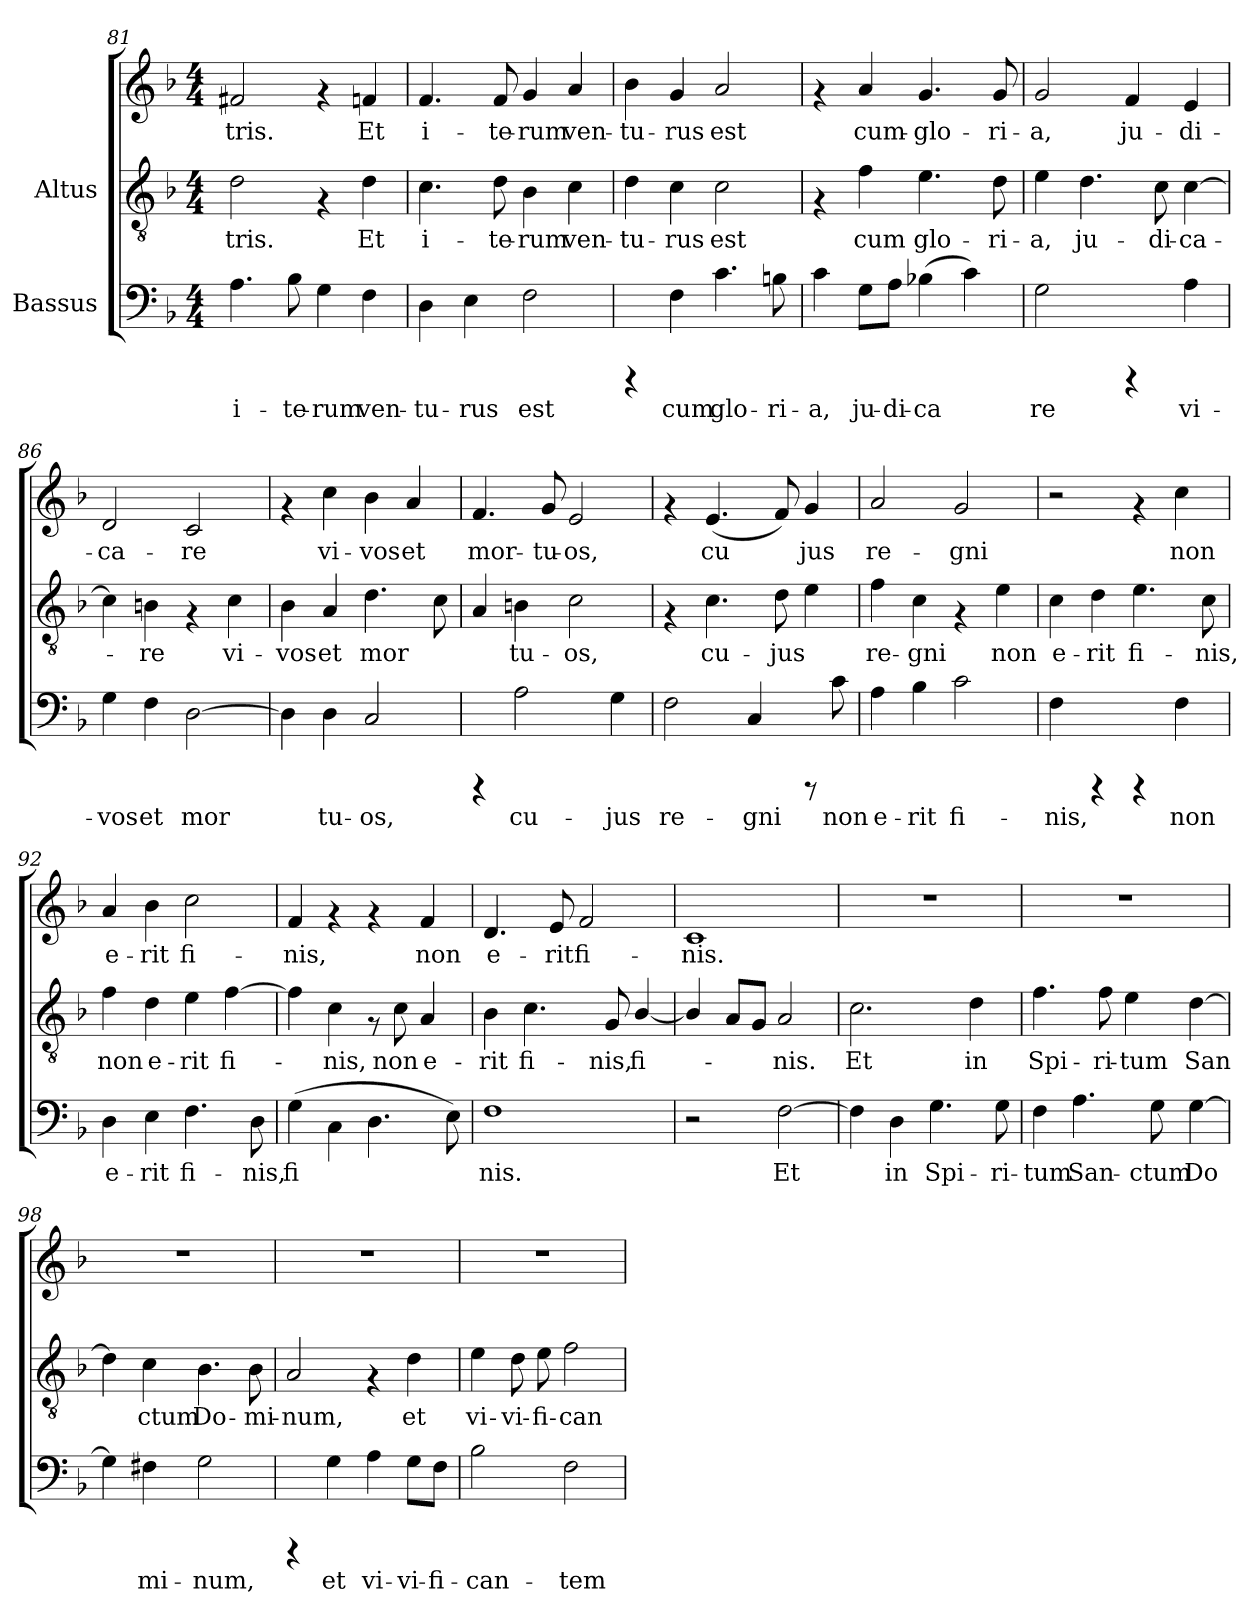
**kern	**text	**kern	**text	**kern	**text
*part2	*part2	*part1	*part1	*part1	*part1
*staff3	*staff3	*staff2	*staff2	*staff1	*staff1
*I"Bassus	*	*I"Altus	*	*	*
*clefF4	*	*clefGv2	*	*clefG2	*
*k[b-]	*	*k[b-]	*	*k[b-]	*
*F:	*	*F:	*	*F:	*
*M4/4	*	*M4/4	*	*M4/4	*
=81	=81	=81	=81	=81	=81
!	!LO:LY:b:cj	!	!LO:LY:b:cj	!	!LO:LY:b:cj
4.A\	i-	2d\	tris.	2f#X/	-tris.
!	!LO:LY:b:cj	!	!	!	!
8B-\	-te-	.	.	.	.
!	!LO:LY:b:cj	!	!	!	!
4G\	-rum	4rF	.	4rf	.
!	!LO:LY:b:cj	!	!LO:LY:b:cj	!	!LO:LY:b:cj
4F\	ven-	4d\	Et	4fn/	Et
!!LO:LB:g=z
=82	=82	=82	=82	=82	=82
!	!LO:LY:b:cj	!	!LO:LY:b:cj	!	!LO:LY:b:cj
4D\	-tu-	4.c\	-i-	4.f/	i-
!	!LO:LY:b:cj	!	!	!	!
4E\	-rus	.	.	.	.
!	!	!	!LO:LY:b:cj	!	!LO:LY:b:cj
.	.	8d\	-te-	8f/	-te-
!	!LO:LY:b:cj	!	!LO:LY:b:cj	!	!LO:LY:b:cj
2F\	est	4B-\	-rum	4g/	-rum
!	!	!	!LO:LY:b:cj	!	!LO:LY:b:cj
.	.	4c\	ven-	4a/	ven-
=83	=83	=83	=83	=83	=83
!	!	!	!LO:LY:b:cj	!	!LO:LY:b:cj
4rCCC	.	4d\	tu-	4b-\	-tu-
!	!LO:LY:b:cj	!	!LO:LY:b:cj	!	!LO:LY:b:cj
4F\	cum	4c\	-rus	4g/	-rus
!	!LO:LY:b:cj	!	!LO:LY:b:cj	!	!LO:LY:b:cj
4.c\	glo-	2c\	est	2a/	est
!	!LO:LY:b:cj	!	!	!	!
8Bn\	-ri-	.	.	.	.
=84	=84	=84	=84	=84	=84
!	!LO:LY:b:cj	!	!	!	!
4c\	-a,	4rF	.	4rf	.
!	!LO:LY:b:cj	!	!LO:LY:b:cj	!	!LO:LY:b:cj
8G\L	ju-	4f\	-cum	4a/	cum-
!	!LO:LY:b:cj	!	!	!	!
8A\J	-di-	.	.	.	.
!	!LO:LY:b:cj	!	!LO:LY:b:cj	!	!LO:LY:b:cj
(>4B-X\	-ca-	4.e\	glo-	4.g/	-glo-
!	!LO:LY:b:cj	!	!	!	!
4c\)	--	.	.	.	.
!	!	!	!LO:LY:b:cj	!	!LO:LY:b:cj
.	.	8d\	-ri-	8g/	-ri-
=85	=85	=85	=85	=85	=85
!	!LO:LY:b:cj	!	!LO:LY:b:cj	!	!LO:LY:b:cj
2G\	-re	4e\	-a,	2g/	-a,
!	!	!	!LO:LY:b:cj	!	!
.	.	4.d\	ju-	.	.
!	!	!	!	!	!LO:LY:b:cj
4rCCC	.	.	.	4f/	ju-
!	!	!	!LO:LY:b:cj	!	!
.	.	8c\	-di-	.	.
!	!LO:LY:b:cj	!	!LO:LY:b:cj	!	!LO:LY:b:cj
4A\	vi-	[>4c\	-ca-	4e/	-di-
=86	=86	=86	=86	=86	=86
!	!LO:LY:b:cj	!	!LO:LY:b:cj	!	!LO:LY:b:cj
4G\	-vos	4c\]	.	2d/	-ca-
!	!LO:LY:b:cj	!	!LO:LY:b:cj	!	!
4F\	et	4Bn\	re	.	.
!	!LO:LY:b:cj	!	!	!	!LO:LY:b:cj
[>2D\	mor-	4rF	.	2c/	-re
!	!	!	!LO:LY:b:cj	!	!
.	.	4c\	vi-	.	.
!!LO:LB:g=z
=87	=87	=87	=87	=87	=87
!	!LO:LY:b:cj	!	!LO:LY:b:cj	!	!
4D\]	-	4B-\	vos	4rf	.
!	!LO:LY:b:cj	!	!LO:LY:b:cj	!	!LO:LY:b:cj
4D\	tu-	4A/	et	4cc\	-vi-
!	!LO:LY:b:cj	!	!LO:LY:b:cj	!	!LO:LY:b:cj
2C/	-os,	4.d\	mor-	4b-\	-vos
!	!	!	!	!	!LO:LY:b:cj
.	.	.	.	4a/	et
!	!	!	!LO:LY:b:cj	!	!
.	.	8c\	--	.	.
=88	=88	=88	=88	=88	=88
!	!	!	!LO:LY:b:cj	!	!LO:LY:b:cj
4rCCC	.	4A/	.	4.f/	-mor-
!	!LO:LY:b:cj	!	!LO:LY:b:cj	!	!
2A\	cu-	4Bn\	tu-	.	.
!	!	!	!	!	!LO:LY:b:cj
.	.	.	.	8g/	-tu-
!	!	!	!LO:LY:b:cj	!	!LO:LY:b:cj
.	.	2c\	-os,	2e/	-os,
!	!LO:LY:b:cj	!	!	!	!
4G\	-jus	.	.	.	.
=89	=89	=89	=89	=89	=89
!	!LO:LY:b:cj	!	!	!	!
2F\	re-	4rF	.	4rf	.
!	!	!	!LO:LY:b:cj	!	!LO:LY:b:cj
.	.	4.c\	cu-	(<4.e/	cu-
!	!LO:LY:b:cj	!	!	!	!
4C/	-gni	.	.	.	.
!	!	!	!LO:LY:b:cj	!	!LO:LY:b:cj
.	.	8d\	-jus	8f/)	-
!	!	!	!LO:LY:b:cj	!	!LO:LY:b:cj
8rCCC	.	4e\	.	4g/	jus
!	!LO:LY:b:cj	!	!	!	!
8c\	non	.	.	.	.
=90	=90	=90	=90	=90	=90
!	!LO:LY:b:cj	!	!LO:LY:b:cj	!	!LO:LY:b:cj
4A\	e-	4f\	re-	2a/	re-
!	!LO:LY:b:cj	!	!LO:LY:b:cj	!	!
4B-\	-rit	4c\	-gni	.	.
!	!LO:LY:b:cj	!	!	!	!LO:LY:b:cj
2c\	fi-	4rF	.	2g/	-gni
!	!	!	!LO:LY:b:cj	!	!
.	.	4e\	non	.	.
=91	=91	=91	=91	=91	=91
!	!LO:LY:b:cj	!	!LO:LY:b:cj	!	!
4F\	-nis,	4c\	e-	2r	.
!	!	!	!LO:LY:b:cj	!	!
4rCCC	.	4d\	-rit	.	.
!	!	!	!LO:LY:b:cj	!	!
4rCCC	.	4.e\	fi-	4rf	.
!	!LO:LY:b:cj	!	!	!	!LO:LY:b:cj
4F\	non	.	.	4cc\	non
!	!	!	!LO:LY:b:cj	!	!
.	.	8c\	-nis,	.	.
!!LO:LB:g=z
=92	=92	=92	=92	=92	=92
!	!LO:LY:b:cj	!	!LO:LY:b:cj	!	!LO:LY:b:cj
4D\	e-	4f\	-non	4a/	e-
!	!LO:LY:b:cj	!	!LO:LY:b:cj	!	!LO:LY:b:cj
4E\	-rit	4d\	e-	4b-\	-rit
!	!LO:LY:b:cj	!	!LO:LY:b:cj	!	!LO:LY:b:cj
4.F\	fi-	4e\	-rit	2cc\	fi-
!	!	!	!LO:LY:b:cj	!	!
.	.	[>4f\	fi-	.	.
!	!LO:LY:b:cj	!	!	!	!
8D\	-nis,	.	.	.	.
=93	=93	=93	=93	=93	=93
!	!LO:LY:b:cj	!	!LO:LY:b:cj	!	!LO:LY:b:cj
(>4G\	fi-	4f\]	.	4f/	-nis,
!	!LO:LY:b:cj	!	!LO:LY:b:cj	!	!
4C\	--	4c\	nis,	4rf	.
!	!LO:LY:b:cj	!	!	!	!
4.D\	--	8rF	.	4rf	.
!	!	!	!LO:LY:b:cj	!	!
.	.	8c\	non	.	.
!	!	!	!LO:LY:b:cj	!	!LO:LY:b:cj
.	.	4A/	e-	4f/	non
!	!LO:LY:b:cj	!	!	!	!
8E\)	--	.	.	.	.
=94	=94	=94	=94	=94	=94
!	!LO:LY:b:cj	!	!LO:LY:b:cj	!	!LO:LY:b:cj
1F	-nis.	4B-\	-rit	4.d/	-e-
!	!	!	!LO:LY:b:cj	!	!
.	.	4.c\	fi-	.	.
!	!	!	!	!	!LO:LY:b:cj
.	.	.	.	8e/	-rit
!	!	!	!	!	!LO:LY:b:cj
.	.	.	.	2f/	fi-
!	!	!	!LO:LY:b:cj	!	!
.	.	8G/	-nis,	.	.
!	!	!	!LO:LY:b:cj	!	!
.	.	[<4B-/	fi-	.	.
=95	=95	=95	=95	=95	=95
!	!	!	!LO:LY:b:cj	!	!LO:LY:b:cj
2r	.	4B-/]	.	1c	-nis.
!	!	!	!LO:LY:b:cj	!	!
.	.	8A/L	.	.	.
!	!	!	!LO:LY:b:cj	!	!
.	.	8G/J	.	.	.
!	!LO:LY:b:cj	!	!LO:LY:b:cj	!	!
[>2F\	Et	2A/	nis.	.	.
=96	=96	=96	=96	=96	=96
!	!LO:LY:b:cj	!	!LO:LY:b:cj	!	!
4F\]	.	2.c\	Et	1r	.
!	!LO:LY:b:cj	!	!	!	!
4D\	in	.	.	.	.
!	!LO:LY:b:cj	!	!	!	!
4.G\	Spi-	.	.	.	.
!	!	!	!LO:LY:b:cj	!	!
.	.	4d\	in	.	.
!	!LO:LY:b:cj	!	!	!	!
8G\	-ri-	.	.	.	.
!!LO:LB:g=z
=97	=97	=97	=97	=97	=97
!	!LO:LY:b:cj	!	!LO:LY:b:cj	!	!
4F\	-tum	4.f\	Spi-	1r	.
!	!LO:LY:b:cj	!	!	!	!
4.A\	San-	.	.	.	.
!	!	!	!LO:LY:b:cj	!	!
.	.	8f\	-ri-	.	.
!	!	!	!LO:LY:b:cj	!	!
.	.	4e\	-tum	.	.
!	!LO:LY:b:cj	!	!	!	!
8G\	-ctum	.	.	.	.
!	!LO:LY:b:cj	!	!LO:LY:b:cj	!	!
[>4G\	Do-	[>4d\	San-	.	.
=98	=98	=98	=98	=98	=98
!	!LO:LY:b:cj	!	!LO:LY:b:cj	!	!
4G\]	-	4d\]	-	1r	.
!	!LO:LY:b:cj	!	!LO:LY:b:cj	!	!
4F#X\	mi-	4c\	ctum	.	.
!	!LO:LY:b:cj	!	!LO:LY:b:cj	!	!
2G\	-num,	4.B-\	Do-	.	.
!	!	!	!LO:LY:b:cj	!	!
.	.	8B-\	-mi-	.	.
=99	=99	=99	=99	=99	=99
!	!	!	!LO:LY:b:cj	!	!
4rCCC	.	2A/	-num,	1r	.
!	!LO:LY:b:cj	!	!	!	!
4G\	et	.	.	.	.
!	!LO:LY:b:cj	!	!	!	!
4A\	vi-	4rF	.	.	.
!	!LO:LY:b:cj	!	!LO:LY:b:cj	!	!
8G\L	-vi-	4d\	et	.	.
!	!LO:LY:b:cj	!	!	!	!
8F\J	-fi-	.	.	.	.
=100	=100	=100	=100	=100	=100
!	!LO:LY:b:cj	!	!LO:LY:b:cj	!	!
2B-\	-can-	4e\	vi-	1r	.
!	!	!	!LO:LY:b:cj	!	!
.	.	8d\	-vi-	.	.
!	!	!	!LO:LY:b:cj	!	!
.	.	8e\	-fi-	.	.
!	!LO:LY:b:cj	!	!LO:LY:b:cj	!	!
2F\	-tem	2f\	-can-	.	.
=	=	=	=	=	=
*-	*-	*-	*-	*-	*-
